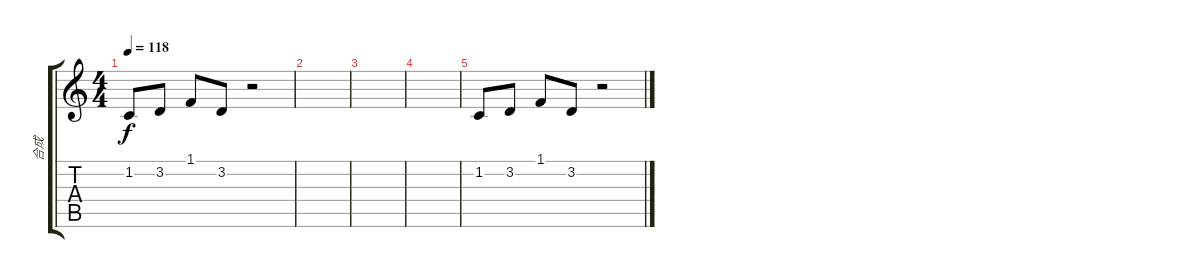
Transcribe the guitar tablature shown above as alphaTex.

\track ("合成" "合成") {instrument acousticgrandpiano}
\staff {score tabs}
\tuning (E4 B3 G3 D3 A2 E2) {hide}
\ts (4 4)
\tempo 118
\clef g2
\ks c
1.2.8{dy f} 3.2.8 1.1.8 3.2.8 r.2 |
|
|
|
1.2.8 3.2.8 1.1.8 3.2.8 r.2
